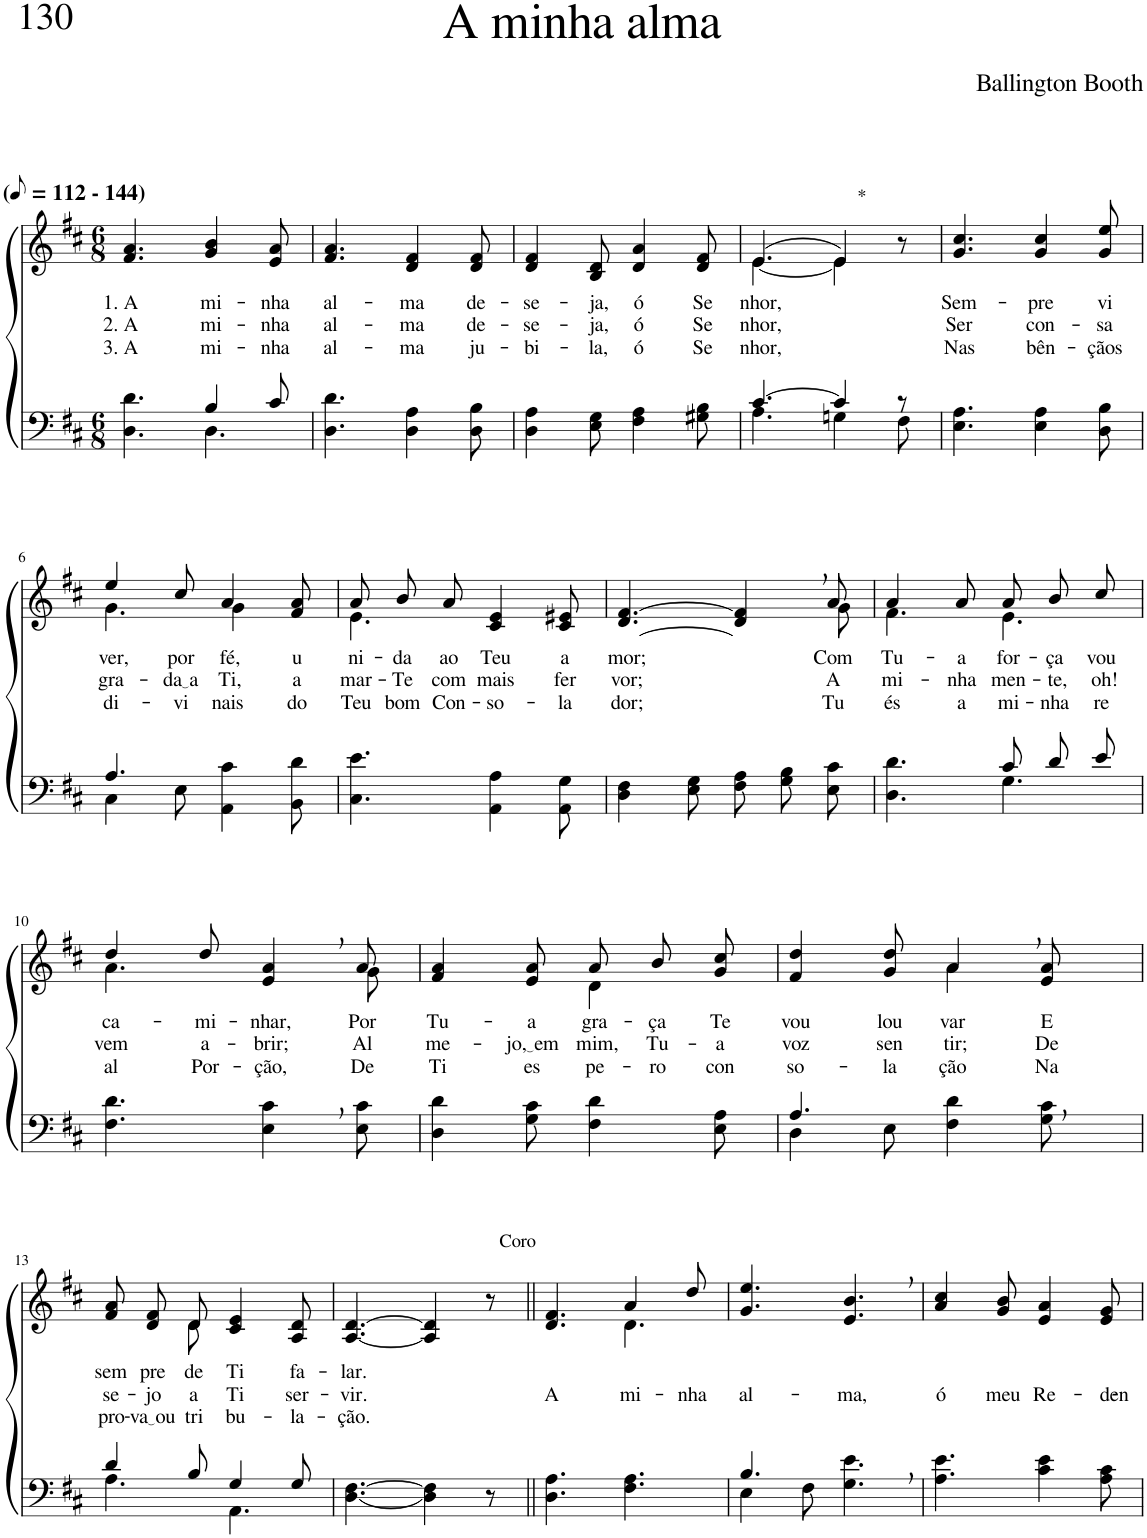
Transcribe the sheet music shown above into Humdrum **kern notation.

**kern	**kern	**text	**text	**text
*part2	*part1	*part1	*part1	*part1
*staff2	*staff1	*staff1	*staff1	*staff1
*I"Parte III e IV	*I"Parte I e II	*	*	*
*clefF4	*clefG2	*	*	*
*Trd1c2	*Trd1c2	*	*	*
*k[f#c#]	*k[f#c#]	*	*	*
*M6/8	*M6/8	*	*	*
*MM56	*MM56	*	*	*
=1	=1	=1	=1	=1
*^	*	*	*	*
!	!	!LO:TX:a:B:t=(	!	!	!
!	!	!LO:TX:a:B:t=- 144)	!	!	!
!	!	!	!LO:LY:b	!LO:LY:b	!LO:LY:b
4.ryy	4.D\ 4.d\	4.f#/ 4.a/	1. A	2. A	3. A
!	!	!	!LO:LY:b	!LO:LY:b	!LO:LY:b
4B/	4.D\	4g/ 4b/	mi-	mi-	mi-
!	!	!	!LO:LY:b	!LO:LY:b	!LO:LY:b
8c#/	.	8e/ 8a/	-nha	-nha	-nha
*v	*v	*	*	*	*
=2	=2	=2	=2	=2
!	!	!LO:LY:b	!LO:LY:b	!LO:LY:b
4.D\ 4.d\	4.f#/ 4.a/	al-	al-	al-
!	!	!LO:LY:b	!LO:LY:b	!LO:LY:b
4D\ 4A\	4d/ 4f#/	-ma	-ma	-ma
!	!	!LO:LY:b	!LO:LY:b	!LO:LY:b
8D\ 8B\	8d/ 8f#/	de-	de-	ju-
=3	=3	=3	=3	=3
!	!	!LO:LY:b	!LO:LY:b	!LO:LY:b
4D\ 4A\	4d/ 4f#/	-se-	-se-	-bi-
!	!	!LO:LY:b	!LO:LY:b	!LO:LY:b
8E\ 8G\	8B/ 8d/	-ja,	-ja,	-la,
!	!	!LO:LY:b	!LO:LY:b	!LO:LY:b
4F#\ 4A\	4d/ 4a/	ó	ó	ó
!	!	!LO:LY:b	!LO:LY:b	!LO:LY:b
8G#X\ 8B\	8d/ 8f#/	Se-	Se-	Se-
=4	=4	=4	=4	=4
*^	*^	*	*	*
!	!	!LO:TX:a:t=*	!	!	!	!
!	!	!	!	!LO:LY:b	!LO:LY:b	!LO:LY:b
[4.c#/	4.A\	(4.e/	[4.e\	-nhor,	-nhor,	-nhor,
4c#/]	4Gn\	4e/)	4e\]	.	.	.
8r	8F#\	8r	8ryy	.	.	.
=5	=5	=5	=5	=5	=5	=5
!	!	!	!	!LO:LY:b	!LO:LY:b	!LO:LY:b
*v	*v	*	*	*	*	*
*	*v	*v	*	*	*
4.E\ 4.A\	4.g/ 4.cc#/	Sem-	Ser	Nas
!	!	!LO:LY:b	!LO:LY:b	!LO:LY:b
4E\ 4A\	4g/ 4cc#/	-pre	con-	bên-
!	!	!LO:LY:b	!LO:LY:b	!LO:LY:b
8D\ 8B\	8g/ 8ee/	vi-	-sa-	-çãos
!!LO:LB:g=z
=6	=6	=6	=6	=6
*^	*^	*	*	*
!	!	!	!	!LO:LY:b	!LO:LY:b	!LO:LY:b
4.A/	4C#\	4ee/	4.g\	-ver,	-gra-	di-
!	!	!	!	!LO:LY:b	!LO:LY:b	!LO:LY:b
.	8E\	8cc#/	.	por	da a	-vi-
!	!	!	!	!LO:LY:b	!LO:LY:b	!LO:LY:b
4.ryy	4AA\ 4c#\	4a/	4g\	fé,	Ti,	-nais
!	!	!	!	!LO:LY:b	!LO:LY:b	!LO:LY:b
.	8BB\ 8d\	8f#/ 8a/	8ryy	u-	a-	do
=7	=7	=7	=7	=7	=7	=7
!	!	!	!	!LO:LY:b	!LO:LY:b	!LO:LY:b
*v	*v	*	*	*	*	*
4.C#\ 4.e\	8a/L	4.e\	-ni-	-mar-	Teu
!	!	!	!LO:LY:b	!LO:LY:b	!LO:LY:b
.	8b/	.	-da	-Te	bom
!	!	!	!LO:LY:b	!LO:LY:b	!LO:LY:b
.	8a/J	.	ao	com	Con-
!	!	!	!LO:LY:b	!LO:LY:b	!LO:LY:b
4AA\ 4A\	4c#/ 4e/	4.ryy	Teu	mais	-so-
!	!	!	!LO:LY:b	!LO:LY:b	!LO:LY:b
8AA\ 8G\	8c#/ 8e#X/	.	a-	fer-	-la-
=8	=8	=8	=8	=8	=8
!	!	!	!LO:LY:b	!LO:LY:b	!LO:LY:b
4D\ 4F#\	2ryy	[4.d/ [4.f#/	-mor;	-vor;	-dor;
8E\ 8G\	.	.	.	.	.
8F#\ 8A\L	.	4d/] 4f#/]	.	.	.
8G\ 8B\	8ryy	.	.	.	.
!	!	!	!LO:LY:b	!LO:LY:b	!LO:LY:b
8E\ 8c#\J	8g\	8a/	Com	A	Tu
=9	=9	=9	=9	=9	=9
*^	*	*	*	*	*
!	!	!	!	!LO:LY:b	!LO:LY:b	!LO:LY:b
4.ryy	4.D\ 4.d\	4a/	4.f#\	Tu-	mi-	és
!	!	!	!	!LO:LY:b	!LO:LY:b	!LO:LY:b
.	.	8a/	.	-a	-nha	a
!	!	!	!	!LO:LY:b	!LO:LY:b	!LO:LY:b
8c#/L	4.G\	8a/L	4.e\	for-	men-	mi-
!	!	!	!	!LO:LY:b	!LO:LY:b	!LO:LY:b
8d/	.	8b/	.	-ça	-te,	-nha
!	!	!	!	!LO:LY:b	!LO:LY:b	!LO:LY:b
8e/J	.	8cc#/J	.	vou	oh!	re-
*v	*v	*	*	*	*	*
!!LO:LB:g=z	!!
=10	=10	=10	=10	=10	=10
!	!	!	!LO:LY:b	!LO:LY:b	!LO:LY:b
4.F#\ 4.d\	4dd/	4.a\	ca-	vem	-al
!	!	!	!LO:LY:b	!LO:LY:b	!LO:LY:b
.	8dd/	.	-mi-	a-	Por-
!	!	!	!LO:LY:b	!LO:LY:b	!LO:LY:b
4E\, 4c#\,	4e/, 4a/,	4ryy	-nhar,	-brir;	-ção,
!	!	!	!LO:LY:b	!LO:LY:b	!LO:LY:b
8E\ 8c#\	8a/	8g\	Por	Al-	De
=11	=11	=11	=11	=11	=11
!	!	!	!LO:LY:b	!LO:LY:b	!LO:LY:b
4D\ 4d\	4f#/ 4a/	4.ryy	Tu-	-me-	Ti
!	!	!	!LO:LY:b	!LO:LY:b	!LO:LY:b
8G\ 8c#\	8e/ 8a/	.	-a	jo, em	es-
!	!	!	!LO:LY:b	!LO:LY:b	!LO:LY:b
4F#\ 4d\	8a\L	4d\	gra-	mim,	-pe-
!	!	!	!LO:LY:b	!LO:LY:b	!LO:LY:b
.	8b\	.	-ça	Tu-	-ro
!	!	!	!LO:LY:b	!LO:LY:b	!LO:LY:b
8E\ 8A\	8g\ 8cc#\J	8ryy	Te	-a	con-
=12	=12	=12	=12	=12	=12
*^	*	*	*	*	*
!	!	!	!	!LO:LY:b	!LO:LY:b	!LO:LY:b
4.A/	4D\	4.ryy	4f#/ 4dd/	vou	voz	-so-
!	!	!	!	!LO:LY:b	!LO:LY:b	!LO:LY:b
.	8E\	.	8g/ 8dd/	lou-	sen-	-la-
!	!	!	!	!LO:LY:b	!LO:LY:b	!LO:LY:b
4.ryy	4F#\ 4d\	4a,\	4a/	-var	-tir;	-ção
!	!	!	!	!LO:LY:b	!LO:LY:b	!LO:LY:b
.	8G\ 8c#\	8ryy	8e/ 8a/	E	De-	Na
!!LO:LB:g=z	!!
=13	=13	=13	=13	=13	=13	=13
!	!	!	!	!LO:LY:b	!LO:LY:b	!LO:LY:b
4d/	4.A\	8f#/ 8a/L	4ryy	sem	-se-	pro-
!	!	!	!	!LO:LY:b	!LO:LY:b	!LO:LY:b
.	.	8d/ 8f#/	.	pre	-jo	va ou
!	!	!	!	!LO:LY:b	!LO:LY:b	!LO:LY:b
8B/	.	8d/J	8d\	de	a	tri
!	!	!	!	!LO:LY:b	!LO:LY:b	!LO:LY:b
4G/	4.AA\	4c#/ 4e/	4.ryy	Ti	Ti	bu-
!	!	!	!	!LO:LY:b	!LO:LY:b	!LO:LY:b
8G/	.	8A/ 8d/	.	fa-	ser-	-la-
*v	*v	*	*	*	*	*
*	*v	*v	*	*	*
=14	=14	=14	=14	=14
!	!	!LO:LY:b	!LO:LY:b	!LO:LY:b
[4.D\ [4.F#\	[4.A/ [4.d/	-lar.	-vir.	-ção.
4D\] 4F#\]	4A/] 4d/]	.	.	.
!	!LO:TX:a:t=Coro	!	!	!
8r	8r	.	.	.
=15||	=15||	=15||	=15||	=15||
!	!	!	!LO:LY:b	!
*	*^	*	*	*
4.D\ 4.A\	4.d/ 4.f#/	4.ryy	.	A	.
!	!	!	!	!LO:LY:b	!
4.F#\ 4.A\	4a/	4.d\	.	mi-	.
!	!	!	!	!LO:LY:b	!
.	8dd/	.	.	-nha	.
*	*v	*v	*	*	*
=16	=16	=16	=16	=16
*^	*	*	*	*
!	!	!	!	!LO:LY:b	!
4.B/	4E\	4.g/ 4.ee/	.	al-	.
.	8F#\	.	.	.	.
!	!	!	!	!LO:LY:b	!
4.ryy	4.G\ 4.e\	4.e/, 4.b/,	.	-ma,	.
=17	=17	=17	=17	=17	=17
!	!	!	!	!LO:LY:b	!
*v	*v	*	*	*	*
4.A\ 4.e\	4a/ 4cc#/	.	ó	.
!	!	!	!LO:LY:b	!
.	8g/ 8b/	.	meu	.
!	!	!	!LO:LY:b	!
4c#\ 4e\	4e/ 4a/	.	Re-	.
!	!	!	!LO:LY:b	!
8A\ 8c#\	8e/ 8g/	.	-den-	.
=	=	=	=	=
*-	*-	*-	*-	*-
